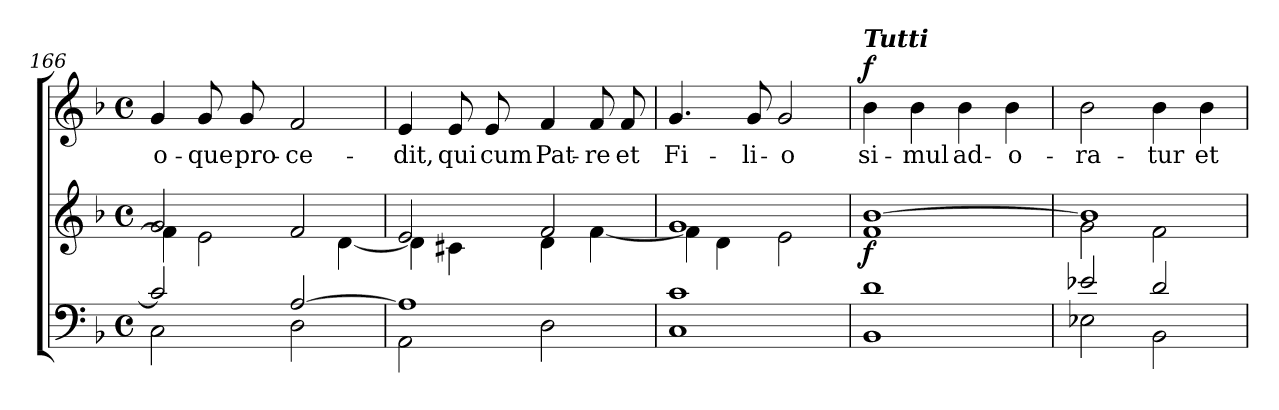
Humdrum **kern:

**kern	**kern	**dynam	**kern	**text	**dynam
*part2	*part2	*part2	*part1	*part1	*part1
*staff3	*staff2	*staff2/3	*staff1	*staff1	*staff1
*clefF4	*clefG2	*	*clefG2	*	*
*k[b-]	*k[b-]	*	*k[b-]	*	*
*F:	*F:	*	*F:	*	*
*M4/4	*M4/4	*	*M4/4	*	*
*met(c)	*met(c)	*	*met(c)	*	*
=166	=166	=166	=166	=166	=166
*^	*^	*	*	*	*
!	!	!	!	!	!	!LO:LY:b	!
2c/]	2C\	2g/	4f\]	.	4g/	-o-	.
!	!	!	!	!	!	!LO:LY:b	!
.	.	.	2e\	.	8g/	-que	.
!	!	!	!	!	!	!LO:LY:b	!
.	.	.	.	.	8g/	pro-	.
!	!	!	!	!	!	!LO:LY:b	!
[>2A/	2D\	2f/	.	.	2f/	-ce-	.
.	.	.	[<4d\	.	.	.	.
=167	=167	=167	=167	=167	=167	=167	=167
!	!	!	!	!	!	!LO:LY:b	!
1A]	2AA\	2e/	4d\]	.	4e/	-dit,	.
!	!	!	!	!	!	!LO:LY:b	!
.	.	.	4c#X\	.	8e/	qui	.
!	!	!	!	!	!	!LO:LY:b	!
.	.	.	.	.	8e/	cum	.
!	!	!	!	!	!	!LO:LY:b	!
.	2D\	2f/	4d\	.	4f/	Pat-	.
!	!	!	!	!	!	!LO:LY:b	!
.	.	.	[<4f\	.	8f/	-re	.
!	!	!	!	!	!	!LO:LY:b	!
.	.	.	.	.	8f/	et	.
=168	=168	=168	=168	=168	=168	=168	=168
!	!	!	!	!	!	!LO:LY:b	!
1c	1C	1g	4f\]	.	4.g/	Fi-	.
.	.	.	4d\	.	.	.	.
!	!	!	!	!	!	!LO:LY:b	!
.	.	.	.	.	8g/	-li-	.
!	!	!	!	!	!	!LO:LY:b	!
.	.	.	2e\	.	2g/	-o	.
!!LO:PB:g=z
=169	=169	=169	=169	=169	=169	=169	=169
!	!	!	!	!	!LO:TX:a:Bi:t=Tutti	!	!
!	!	!	!	!LO:DY:b	!	!LO:LY:b	!LO:DY:a
1d	1BB-	[>1b-	1f	f	4b-\	si-	f
!	!	!	!	!	!	!LO:LY:b	!
.	.	.	.	.	4b-\	-mul	.
!	!	!	!	!	!	!LO:LY:b	!
.	.	.	.	.	4b-\	ad-	.
!	!	!	!	!	!	!LO:LY:b	!
.	.	.	.	.	4b-\	-o-	.
=170	=170	=170	=170	=170	=170	=170	=170
!	!	!	!	!	!	!LO:LY:b	!
2e-X/	2E-X\	1b-]	2g\	.	2b-\	-ra-	.
!	!	!	!	!	!	!LO:LY:b	!
2d/	2BB-\	.	2f\	.	4b-\	-tur	.
!	!	!	!	!	!	!LO:LY:b	!
.	.	.	.	.	4b-\	et	.
*v	*v	*	*	*	*	*	*
*	*v	*v	*	*	*	*
=	=	=	=	=	=
*-	*-	*-	*-	*-	*-
